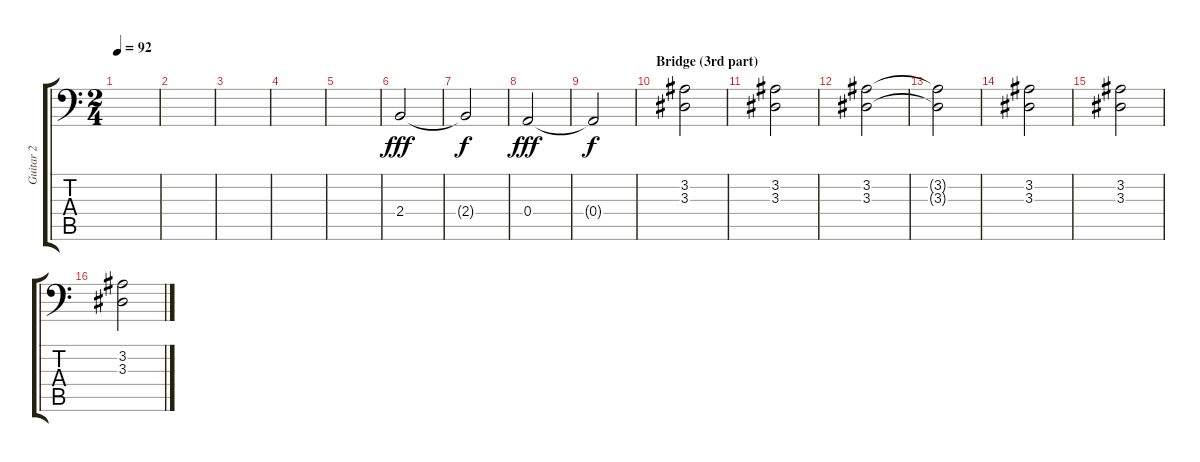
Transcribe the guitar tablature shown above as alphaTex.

\track ("Guitar 2" "Guitar 2") {instrument overdrivenguitar}
\staff {score tabs}
\tuning (C3 G2 C2 A1 E1 B0) {hide}
\ts (2 4)
\tempo 92
\clef f4
\ks c
|
|
|
|
|
2.4.2{dy fff volume 13} |
2.4{t}.2{dy f} |
0.4.2{dy fff} |
0.4{t}.2{dy f} |
\section ("" "Bridge (3rd part)")
(3.2 3.3).2 |
(3.2 3.3).2 |
(3.2 3.3).2 |
(3.2{t} 3.3{t}).2 |
(3.2 3.3).2 |
(3.2 3.3).2 |
(3.2 3.3).2
